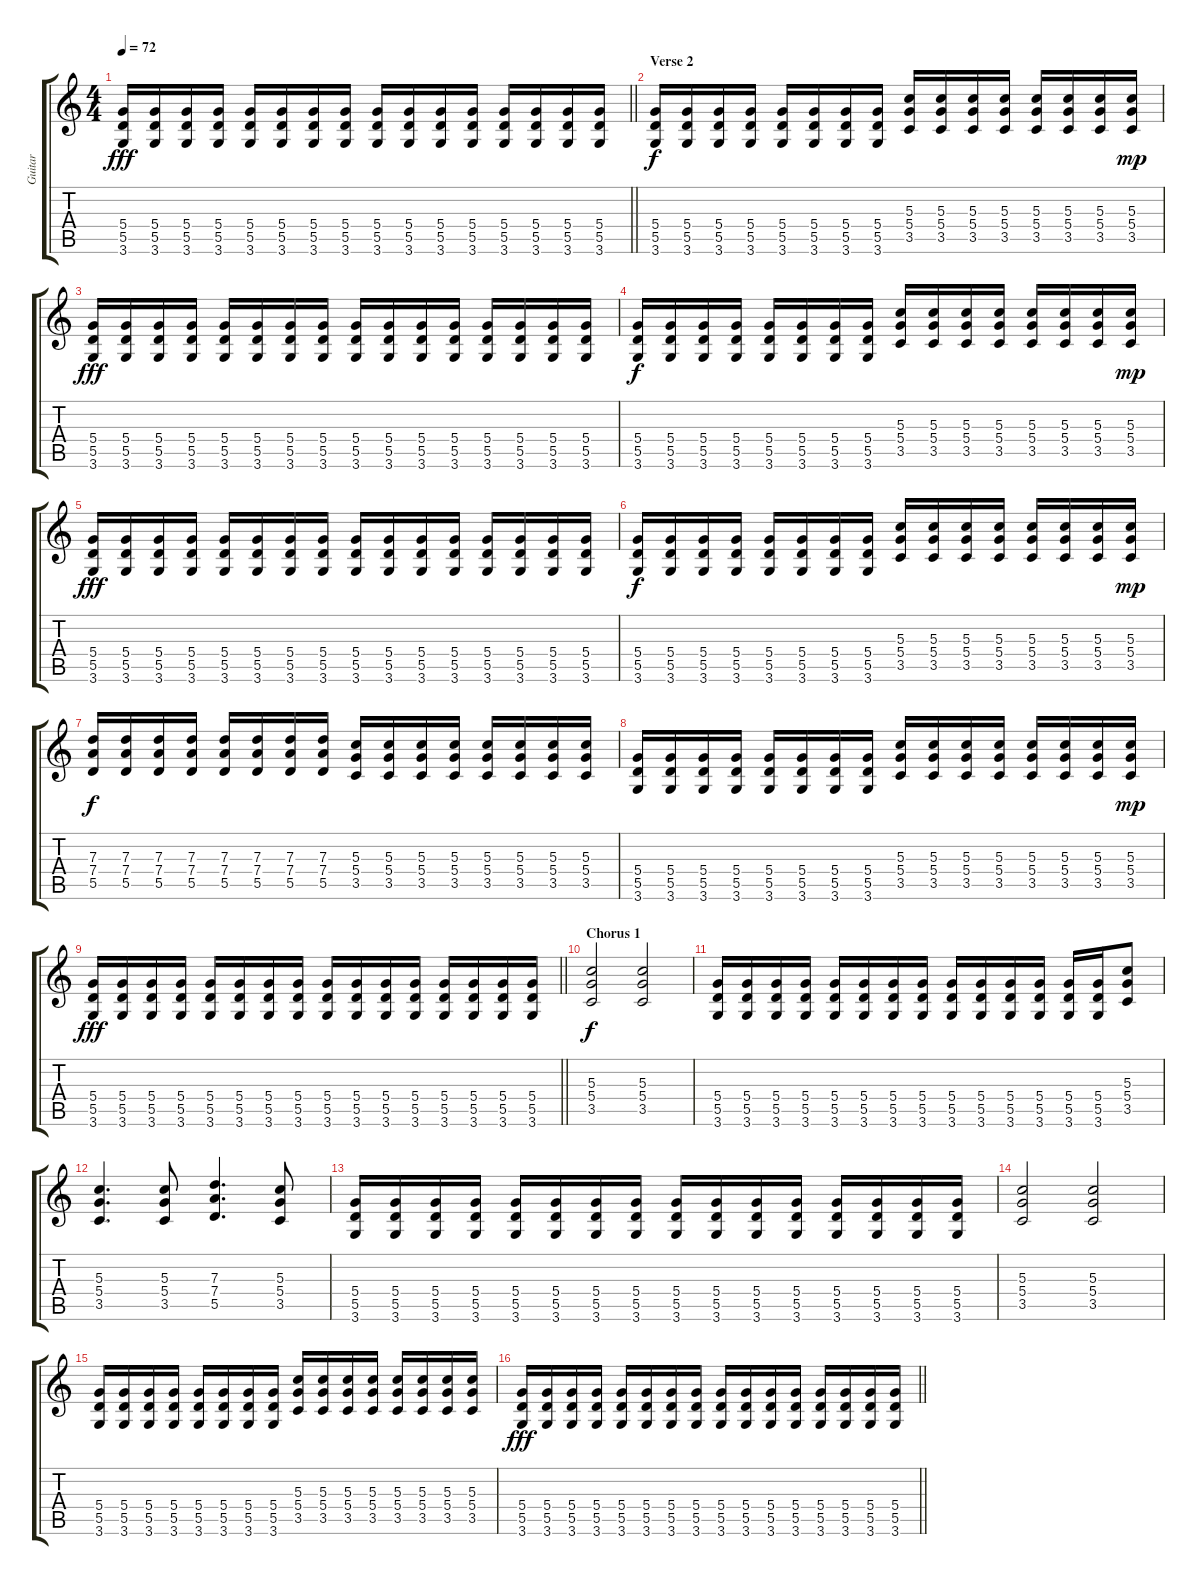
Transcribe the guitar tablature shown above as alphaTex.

\track ("Guitar" "Guitar") {instrument distortionguitar}
\staff {score tabs}
\tuning (E4 B3 G3 D3 A2 E2) {hide}
\ts (4 4)
\tempo 72
\clef g2
\barLineRight lightlight
\ks c
(5.4 5.5 3.6).16{dy fff} (5.4 5.5 3.6).16 (5.4 5.5 3.6).16 (5.4 5.5 3.6).16 (5.4 5.5 3.6).16 (5.4 5.5 3.6).16 (5.4 5.5 3.6).16 (5.4 5.5 3.6).16 (5.4 5.5 3.6).16 (5.4 5.5 3.6).16 (5.4 5.5 3.6).16 (5.4 5.5 3.6).16 (5.4 5.5 3.6).16 (5.4 5.5 3.6).16 (5.4 5.5 3.6).16 (5.4 5.5 3.6).16 |
\section ("" "Verse 2")
(5.4 5.5 3.6).16{dy f} (5.4 5.5 3.6).16 (5.4 5.5 3.6).16 (5.4 5.5 3.6).16 (5.4 5.5 3.6).16 (5.4 5.5 3.6).16 (5.4 5.5 3.6).16 (5.4 5.5 3.6).16 (5.3 5.4 3.5).16 (5.3 5.4 3.5).16 (5.3 5.4 3.5).16 (5.3 5.4 3.5).16 (5.3 5.4 3.5).16 (5.3 5.4 3.5).16 (5.3 5.4 3.5).16 (5.3 5.4 3.5).16{dy mp} |
(5.4 5.5 3.6).16{dy fff} (5.4 5.5 3.6).16 (5.4 5.5 3.6).16 (5.4 5.5 3.6).16 (5.4 5.5 3.6).16 (5.4 5.5 3.6).16 (5.4 5.5 3.6).16 (5.4 5.5 3.6).16 (5.4 5.5 3.6).16 (5.4 5.5 3.6).16 (5.4 5.5 3.6).16 (5.4 5.5 3.6).16 (5.4 5.5 3.6).16 (5.4 5.5 3.6).16 (5.4 5.5 3.6).16 (5.4 5.5 3.6).16 |
(5.4 5.5 3.6).16{dy f} (5.4 5.5 3.6).16 (5.4 5.5 3.6).16 (5.4 5.5 3.6).16 (5.4 5.5 3.6).16 (5.4 5.5 3.6).16 (5.4 5.5 3.6).16 (5.4 5.5 3.6).16 (5.3 5.4 3.5).16 (5.3 5.4 3.5).16 (5.3 5.4 3.5).16 (5.3 5.4 3.5).16 (5.3 5.4 3.5).16 (5.3 5.4 3.5).16 (5.3 5.4 3.5).16 (5.3 5.4 3.5).16{dy mp} |
(5.4 5.5 3.6).16{dy fff} (5.4 5.5 3.6).16 (5.4 5.5 3.6).16 (5.4 5.5 3.6).16 (5.4 5.5 3.6).16 (5.4 5.5 3.6).16 (5.4 5.5 3.6).16 (5.4 5.5 3.6).16 (5.4 5.5 3.6).16 (5.4 5.5 3.6).16 (5.4 5.5 3.6).16 (5.4 5.5 3.6).16 (5.4 5.5 3.6).16 (5.4 5.5 3.6).16 (5.4 5.5 3.6).16 (5.4 5.5 3.6).16 |
(5.4 5.5 3.6).16{dy f} (5.4 5.5 3.6).16 (5.4 5.5 3.6).16 (5.4 5.5 3.6).16 (5.4 5.5 3.6).16 (5.4 5.5 3.6).16 (5.4 5.5 3.6).16 (5.4 5.5 3.6).16 (5.3 5.4 3.5).16 (5.3 5.4 3.5).16 (5.3 5.4 3.5).16 (5.3 5.4 3.5).16 (5.3 5.4 3.5).16 (5.3 5.4 3.5).16 (5.3 5.4 3.5).16 (5.3 5.4 3.5).16{dy mp} |
(7.3 7.4 5.5).16{dy f} (7.3 7.4 5.5).16 (7.3 7.4 5.5).16 (7.3 7.4 5.5).16 (7.3 7.4 5.5).16 (7.3 7.4 5.5).16 (7.3 7.4 5.5).16 (7.3 7.4 5.5).16 (5.3 5.4 3.5).16 (5.3 5.4 3.5).16 (5.3 5.4 3.5).16 (5.3 5.4 3.5).16 (5.3 5.4 3.5).16 (5.3 5.4 3.5).16 (5.3 5.4 3.5).16 (5.3 5.4 3.5).16 |
(5.4 5.5 3.6).16 (5.4 5.5 3.6).16 (5.4 5.5 3.6).16 (5.4 5.5 3.6).16 (5.4 5.5 3.6).16 (5.4 5.5 3.6).16 (5.4 5.5 3.6).16 (5.4 5.5 3.6).16 (5.3 5.4 3.5).16 (5.3 5.4 3.5).16 (5.3 5.4 3.5).16 (5.3 5.4 3.5).16 (5.3 5.4 3.5).16 (5.3 5.4 3.5).16 (5.3 5.4 3.5).16 (5.3 5.4 3.5).16{dy mp} |
\barLineRight lightlight
(5.4 5.5 3.6).16{dy fff} (5.4 5.5 3.6).16 (5.4 5.5 3.6).16 (5.4 5.5 3.6).16 (5.4 5.5 3.6).16 (5.4 5.5 3.6).16 (5.4 5.5 3.6).16 (5.4 5.5 3.6).16 (5.4 5.5 3.6).16 (5.4 5.5 3.6).16 (5.4 5.5 3.6).16 (5.4 5.5 3.6).16 (5.4 5.5 3.6).16 (5.4 5.5 3.6).16 (5.4 5.5 3.6).16 (5.4 5.5 3.6).16 |
\section ("" "Chorus 1")
(5.3 5.4 3.5).2{dy f} (5.3 5.4 3.5).2 |
(5.4 5.5 3.6).16 (5.4 5.5 3.6).16 (5.4 5.5 3.6).16 (5.4 5.5 3.6).16 (5.4 5.5 3.6).16 (5.4 5.5 3.6).16 (5.4 5.5 3.6).16 (5.4 5.5 3.6).16 (5.4 5.5 3.6).16 (5.4 5.5 3.6).16 (5.4 5.5 3.6).16 (5.4 5.5 3.6).16 (5.4 5.5 3.6).16 (5.4 5.5 3.6).16 (5.3 5.4 3.5).8 |
(5.3 5.4 3.5).4{d} (5.3 5.4 3.5).8 (7.3 7.4 5.5).4{d} (5.3 5.4 3.5).8 |
(5.4 5.5 3.6).16 (5.4 5.5 3.6).16 (5.4 5.5 3.6).16 (5.4 5.5 3.6).16 (5.4 5.5 3.6).16 (5.4 5.5 3.6).16 (5.4 5.5 3.6).16 (5.4 5.5 3.6).16 (5.4 5.5 3.6).16 (5.4 5.5 3.6).16 (5.4 5.5 3.6).16 (5.4 5.5 3.6).16 (5.4 5.5 3.6).16 (5.4 5.5 3.6).16 (5.4 5.5 3.6).16 (5.4 5.5 3.6).16 |
(5.3 5.4 3.5).2 (5.3 5.4 3.5).2 |
(5.4 5.5 3.6).16 (5.4 5.5 3.6).16 (5.4 5.5 3.6).16 (5.4 5.5 3.6).16 (5.4 5.5 3.6).16 (5.4 5.5 3.6).16 (5.4 5.5 3.6).16 (5.4 5.5 3.6).16 (5.3 5.4 3.5).16 (5.3 5.4 3.5).16 (5.3 5.4 3.5).16 (5.3 5.4 3.5).16 (5.3 5.4 3.5).16 (5.3 5.4 3.5).16 (5.3 5.4 3.5).16 (5.3 5.4 3.5).16 |
\barLineRight lightlight
(5.4 5.5 3.6).16{dy fff} (5.4 5.5 3.6).16 (5.4 5.5 3.6).16 (5.4 5.5 3.6).16 (5.4 5.5 3.6).16 (5.4 5.5 3.6).16 (5.4 5.5 3.6).16 (5.4 5.5 3.6).16 (5.4 5.5 3.6).16 (5.4 5.5 3.6).16 (5.4 5.5 3.6).16 (5.4 5.5 3.6).16 (5.4 5.5 3.6).16 (5.4 5.5 3.6).16 (5.4 5.5 3.6).16 (5.4 5.5 3.6).16
